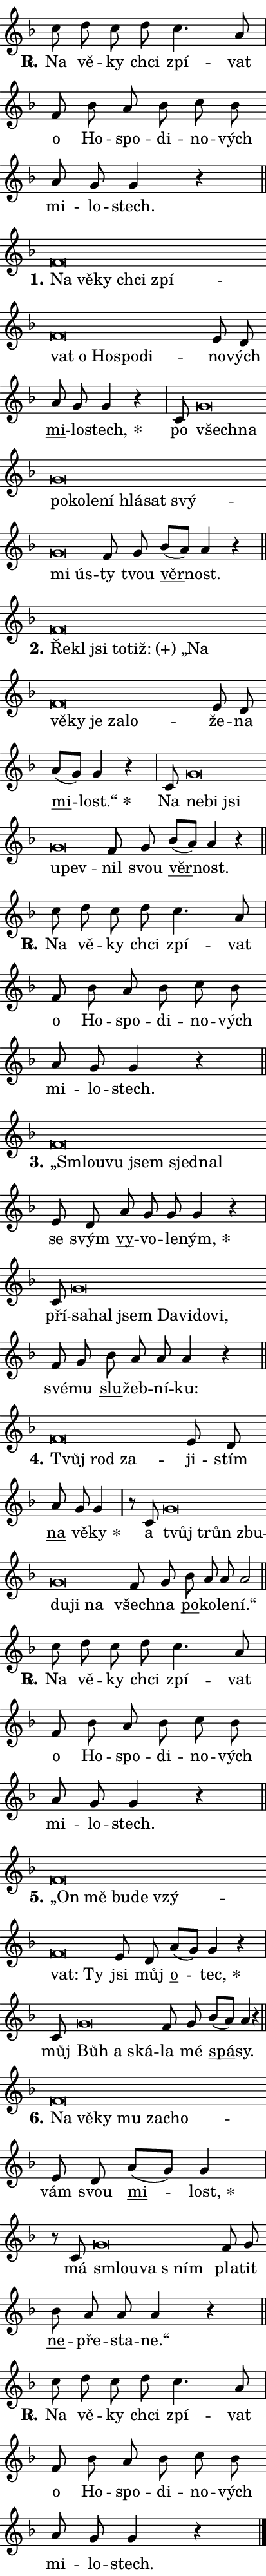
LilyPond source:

\version "2.22.1"
\header { tagline = "" }
\paper {
  indent = 0\cm
  top-margin = 0\cm
  right-margin = 0\cm
  bottom-margin = 0\cm
  left-margin = 0\cm
  paper-width = 7\cm
  page-breaking = #ly:one-page-breaking
  system-system-spacing.basic-distance = #11
  score-system-spacing.basic-distance = #11
  ragged-last = ##f
}


%% Author: Thomas Morley
%% https://lists.gnu.org/archive/html/lilypond-user/2020-05/msg00002.html
#(define (line-position grob)
"Returns position of @var[grob} in current system:
   @code{'start}, if at first time-step
   @code{'end}, if at last time-step
   @code{'middle} otherwise
"
  (let* ((col (ly:item-get-column grob))
         (ln (ly:grob-object col 'left-neighbor))
         (rn (ly:grob-object col 'right-neighbor))
         (col-to-check-left (if (ly:grob? ln) ln col))
         (col-to-check-right (if (ly:grob? rn) rn col))
         (break-dir-left
           (and
             (ly:grob-property col-to-check-left 'non-musical #f)
             (ly:item-break-dir col-to-check-left)))
         (break-dir-right
           (and
             (ly:grob-property col-to-check-right 'non-musical #f)
             (ly:item-break-dir col-to-check-right))))
        (cond ((eqv? 1 break-dir-left) 'start)
              ((eqv? -1 break-dir-right) 'end)
              (else 'middle))))

#(define (tranparent-at-line-position vctor)
  (lambda (grob)
  "Relying on @code{line-position} select the relevant enry from @var{vctor}.
Used to determine transparency,"
    (case (line-position grob)
      ((end) (not (vector-ref vctor 0)))
      ((middle) (not (vector-ref vctor 1)))
      ((start) (not (vector-ref vctor 2))))))

noteHeadBreakVisibility =
#(define-music-function (break-visibility)(vector?)
"Makes @code{NoteHead}s transparent relying on @var{break-visibility}"
#{
  \override NoteHead.transparent =
    #(tranparent-at-line-position break-visibility)
#})

#(define delete-ledgers-for-transparent-note-heads
  (lambda (grob)
    "Reads whether a @code{NoteHead} is transparent.
If so this @code{NoteHead} is removed from @code{'note-heads} from
@var{grob}, which is supposed to be @code{LedgerLineSpanner}.
As a result ledgers are not printed for this @code{NoteHead}"
    (let* ((nhds-array (ly:grob-object grob 'note-heads))
           (nhds-list
             (if (ly:grob-array? nhds-array)
                 (ly:grob-array->list nhds-array)
                 '()))
           ;; Relies on the transparent-property being done before
           ;; Staff.LedgerLineSpanner.after-line-breaking is executed.
           ;; This is fragile ...
           (to-keep
             (remove
               (lambda (nhd)
                 (ly:grob-property nhd 'transparent #f))
               nhds-list)))
      ;; TODO find a better method to iterate over grob-arrays, similiar
      ;; to filter/remove etc for lists
      ;; For now rebuilt from scratch
      (set! (ly:grob-object grob 'note-heads)  '())
      (for-each
        (lambda (nhd)
          (ly:pointer-group-interface::add-grob grob 'note-heads nhd))
        to-keep))))

hideNotes = {
  \noteHeadBreakVisibility #begin-of-line-visible
}
unHideNotes = {
  \noteHeadBreakVisibility #all-visible
}

% work-around for resetting accidentals
% https://lilypond.org/doc/v2.23/Documentation/notation/displaying-rhythms#unmetered-music
cadenzaMeasure = {
  \cadenzaOff
  \partial 1024 s1024
  \cadenzaOn
}

#(define-markup-command (accent layout props text) (markup?)
  "Underline accented syllable"
  (interpret-markup layout props
    #{\markup \override #'(offset . 4.3) \underline { #text }#}))

responsum = \markup \concat {
  "R" \hspace #-1.05 \path #0.1 #'((moveto 0 0.07) (lineto 0.9 0.8)) \hspace #0.05 "."
}

\layout {
    \context {
        \Staff
        \remove "Time_signature_engraver"
        \override LedgerLineSpanner.after-line-breaking = #delete-ledgers-for-transparent-note-heads
    }
    \context {
        \Voice {
            \override NoteHead.output-attributes = #'((class . "notehead"))
            \override Hairpin.height = #0.55
        }
    }
    \context {
        \Lyrics {
            \override StanzaNumber.output-attributes = #'((class . "stanzanumber"))
            \override LyricSpace.minimum-distance = #0.9
            \override LyricText.font-name = #"TeX Gyre Schola"
            \override LyricText.font-size = 1
            \override StanzaNumber.font-name = #"TeX Gyre Schola Bold"
            \override StanzaNumber.font-size = 1
        }
    }
}

% magnetic-lyrics.ily
%
%   written by
%     Jean Abou Samra <jean@abou-samra.fr>
%     Werner Lemberg <wl@gnu.org>
%
%   adapted by
%     Jiri Hon <jiri.hon@gmail.com>
%
% Version 2022-Apr-15

% https://www.mail-archive.com/lilypond-user@gnu.org/msg149350.html

#(define (Left_hyphen_pointer_engraver context)
   "Collect syllable-hyphen-syllable occurrences in lyrics and store
them in properties.  This engraver only looks to the left.  For
example, if the lyrics input is @code{foo -- bar}, it does the
following.

@itemize @bullet
@item
Set the @code{text} property of the @code{LyricHyphen} grob between
@q{foo} and @q{bar} to @code{foo}.

@item
Set the @code{left-hyphen} property of the @code{LyricText} grob with
text @q{foo} to the @code{LyricHyphen} grob between @q{foo} and
@q{bar}.
@end itemize

Use this auxiliary engraver in combination with the
@code{lyric-@/text::@/apply-@/magnetic-@/offset!} hook."
   (let ((hyphen #f)
         (text #f))
     (make-engraver
      (acknowledgers
       ((lyric-syllable-interface engraver grob source-engraver)
        (set! text grob)))
      (end-acknowledgers
       ((lyric-hyphen-interface engraver grob source-engraver)
        ;(when (not (grob::has-interface grob 'lyric-space-interface))
          (set! hyphen grob)));)
      ((stop-translation-timestep engraver)
       (when (and text hyphen)
         (ly:grob-set-object! text 'left-hyphen hyphen))
       (set! text #f)
       (set! hyphen #f)))))

#(define (lyric-text::apply-magnetic-offset! grob)
   "If the space between two syllables is less than the value in
property @code{LyricText@/.details@/.squash-threshold}, move the right
syllable to the left so that it gets concatenated with the left
syllable.

Use this function as a hook for
@code{LyricText@/.after-@/line-@/breaking} if the
@code{Left_@/hyphen_@/pointer_@/engraver} is active."
   (let ((hyphen (ly:grob-object grob 'left-hyphen #f)))
     (when hyphen
       (let ((left-text (ly:spanner-bound hyphen LEFT)))
         (when (grob::has-interface left-text 'lyric-syllable-interface)
           (let* ((common (ly:grob-common-refpoint grob left-text X))
                  (this-x-ext (ly:grob-extent grob common X))
                  (left-x-ext
                   (begin
                     ;; Trigger magnetism for left-text.
                     (ly:grob-property left-text 'after-line-breaking)
                     (ly:grob-extent left-text common X)))
                  ;; `delta` is the gap width between two syllables.
                  (delta (- (interval-start this-x-ext)
                            (interval-end left-x-ext)))
                  (details (ly:grob-property grob 'details))
                  (threshold (assoc-get 'squash-threshold details 0.2)))
             (when (< delta threshold)
               (let* (;; We have to manipulate the input text so that
                      ;; ligatures crossing syllable boundaries are not
                      ;; disabled.  For languages based on the Latin
                      ;; script this is essentially a beautification.
                      ;; However, for non-Western scripts it can be a
                      ;; necessity.
                      (lt (ly:grob-property left-text 'text))
                      (rt (ly:grob-property grob 'text))
                      (is-space (grob::has-interface hyphen 'lyric-space-interface))
                      (space (if is-space " " ""))
                      (space-markup (grob-interpret-markup grob " "))
                      (space-size (interval-length (ly:stencil-extent space-markup X)))
                      (extra-delta (if is-space space-size 0))
                      ;; Append new syllable.
                      (ltrt-space (if (and (string? lt) (string? rt))
                                (string-append lt space rt)
                                (make-concat-markup (list lt space rt))))
                      ;; Right-align `ltrt` to the right side.
                      (ltrt-space-markup (grob-interpret-markup
                               grob
                               (make-translate-markup
                                (cons (interval-length this-x-ext) 0)
                                (make-right-align-markup ltrt-space)))))
                 (begin
                   ;; Don't print `left-text`.
                   (ly:grob-set-property! left-text 'stencil #f)
                   ;; Set text and stencil (which holds all collected
                   ;; syllables so far) and shift it to the left.
                   (ly:grob-set-property! grob 'text ltrt-space)
                   (ly:grob-set-property! grob 'stencil ltrt-space-markup)
                   (ly:grob-translate-axis! grob (- (- delta extra-delta)) X))))))))))


#(define (lyric-hyphen::displace-bounds-first grob)
   ;; Make very sure this callback isn't triggered too early.
   (let ((left (ly:spanner-bound grob LEFT))
         (right (ly:spanner-bound grob RIGHT)))
     (ly:grob-property left 'after-line-breaking)
     (ly:grob-property right 'after-line-breaking)
     (ly:lyric-hyphen::print grob)))

squashThreshold = #0.4

\layout {
  \context {
    \Lyrics
    \consists #Left_hyphen_pointer_engraver
    \override LyricText.after-line-breaking =
      #lyric-text::apply-magnetic-offset!
    \override LyricHyphen.stencil = #lyric-hyphen::displace-bounds-first
    \override LyricText.details.squash-threshold = \squashThreshold
    \override LyricHyphen.minimum-distance = 0
    \override LyricHyphen.minimum-length = \squashThreshold
  }
}

squash = \override LyricText.details.squash-threshold = 9999
unSquash = \override LyricText.details.squash-threshold = \squashThreshold

left = \override LyricText.self-alignment-X = #LEFT
unLeft = \revert LyricText.self-alignment-X

starOffset = #(lambda (grob) 
                (let ((x_offset (ly:self-alignment-interface::aligned-on-x-parent grob)))
                  (if (= x_offset 0) 0 (+ x_offset 1.2))))

star = #(define-music-function (syllable)(string?)
"Append star separator at the end of a syllable"
#{
  \once \override LyricText.X-offset = #starOffset
  \lyricmode { \markup {
    #syllable
    \override #'((font-name . "TeX Gyre Schola Bold")) \hspace #0.2 \lower #0.65 \larger "*"
  } }
#})

starAccent = #(define-music-function (syllable)(string?)
"Append star separator at the end of a syllable and make accent"
#{
  \once \override LyricText.X-offset = #starOffset
  \lyricmode { \markup {
    \accent #syllable
    \override #'((font-name . "TeX Gyre Schola Bold")) \hspace #0.2 \lower #0.65 \larger "*"
  } }
#})

breath = #(define-music-function (syllable)(string?)
"Append breathing indicator at the end of a syllable"
#{
  \lyricmode { \markup { #syllable "+" } }
#})

optionalBreath = #(define-music-function (syllable)(string?)
"Append optional breathing indicator at the end of a syllable"
#{
  \lyricmode { \markup { #syllable "(+)" } }
#})


\score {
    <<
        \new Voice = "melody" { \cadenzaOn \key f \major \relative { c''8 d c d c4. a8 \cadenzaMeasure \bar "|" f bes a bes \bar "" c bes \bar "" a g g4 r \cadenzaMeasure \bar "||" \break }
\relative { f'\breve*1/16 \hideNotes \breve*1/16 \bar "" \breve*1/16 \bar "" \breve*1/16 \bar "" \breve*1/16 \bar "" \breve*1/16 \bar "" \breve*1/16 \bar "" \breve*1/16 \bar "" \breve*1/16 \breve*1/16 \bar "" \unHideNotes e8 d \bar "" a' g g4 r \cadenzaMeasure \bar "|" c,8 g'\breve*1/16 \hideNotes \breve*1/16 \bar "" \breve*1/16 \bar "" \breve*1/16 \bar "" \breve*1/16 \bar "" \breve*1/16 \bar "" \breve*1/16 \bar "" \breve*1/16 \bar "" \breve*1/16 \bar "" \breve*1/16 \breve*1/16 \bar "" \unHideNotes f8 g \bar "" bes[( a)] a4 r \cadenzaMeasure \bar "||" \break }
\relative { f'\breve*1/16 \hideNotes \breve*1/16 \bar "" \breve*1/16 \bar "" \breve*1/16 \bar "" \breve*1/16 \bar "" \breve*1/16 \bar "" \breve*1/16 \bar "" \breve*1/16 \bar "" \breve*1/16 \bar "" \breve*1/16 \breve*1/16 \bar "" \unHideNotes e8 d \bar "" a'[( g)] g4 r \cadenzaMeasure \bar "|" c,8 g'\breve*1/16 \hideNotes \breve*1/16 \bar "" \breve*1/16 \bar "" \breve*1/16 \breve*1/16 \bar "" \unHideNotes f8 g \bar "" bes[( a)] a4 r \cadenzaMeasure \bar "||" \break }
\relative { c''8 d c d c4. a8 \cadenzaMeasure \bar "|" f bes a bes \bar "" c bes \bar "" a g g4 r \cadenzaMeasure \bar "||" \break }
\relative { f'\breve*1/16 \hideNotes \breve*1/16 \bar "" \breve*1/16 \bar "" \breve*1/16 \breve*1/16 \bar "" \unHideNotes e8 d \bar "" a' g g g4 r \cadenzaMeasure \bar "|" c,8 g'\breve*1/16 \hideNotes \breve*1/16 \bar "" \breve*1/16 \bar "" \breve*1/16 \bar "" \breve*1/16 \bar "" \breve*1/16 \breve*1/16 \bar "" \unHideNotes f8 g \bar "" bes a a a4 r \cadenzaMeasure \bar "||" \break }
\relative { f'\breve*1/16 \hideNotes \breve*1/16 \breve*1/16 \bar "" \unHideNotes e8 d \bar "" a' g g4 \cadenzaMeasure \bar "|" r8 c,8 g'\breve*1/16 \hideNotes \breve*1/16 \bar "" \breve*1/16 \bar "" \breve*1/16 \bar "" \breve*1/16 \breve*1/16 \bar "" \unHideNotes f8 g \bar "" bes a a a2 \cadenzaMeasure \bar "||" \break }
\relative { c''8 d c d c4. a8 \cadenzaMeasure \bar "|" f bes a bes \bar "" c bes \bar "" a g g4 r \cadenzaMeasure \bar "||" \break }
\relative { f'\breve*1/16 \hideNotes \breve*1/16 \bar "" \breve*1/16 \bar "" \breve*1/16 \bar "" \breve*1/16 \bar "" \breve*1/16 \breve*1/16 \bar "" \unHideNotes e8 d \bar "" a'[( g)] g4 r \cadenzaMeasure \bar "|" c,8 g'\breve*1/16 \hideNotes \breve*1/16 \breve*1/16 \bar "" \unHideNotes f8 g \bar "" bes[( a)] a4 r \cadenzaMeasure \bar "||" \break }
\relative { f'\breve*1/16 \hideNotes \breve*1/16 \bar "" \breve*1/16 \bar "" \breve*1/16 \bar "" \breve*1/16 \breve*1/16 \bar "" \unHideNotes e8 d \bar "" a'[( g)] g4 \cadenzaMeasure \bar "|" r8 c,8 g'\breve*1/16 \hideNotes \breve*1/16 \breve*1/16 \bar "" \unHideNotes f8 g \bar "" bes a a a4 r \cadenzaMeasure \bar "||" \break }
\relative { c''8 d c d c4. a8 \cadenzaMeasure \bar "|" f bes a bes \bar "" c bes \bar "" a g g4 r \cadenzaMeasure \bar "||" \break } \bar "|." }
        \new Lyrics \lyricsto "melody" { \lyricmode { \set stanza = \responsum
Na vě -- ky chci zpí -- vat o Ho -- spo -- di -- no -- vých mi -- lo -- stech.
\set stanza = "1."
\left Na \squash vě -- ky chci zpí -- vat o Ho -- spo -- di -- \unLeft \unSquash no -- vých \markup \accent mi -- lo -- \star stech, po \left všech -- \squash na po -- ko -- le -- ní hlá -- sat svý -- mi ús -- \unLeft \unSquash ty tvou \markup \accent věr -- nost.
\set stanza = "2."
\left Ře -- \squash kl jsi to -- \optionalBreath tiž: „Na vě -- ky je za -- lo -- \unLeft \unSquash že -- na \markup \accent mi -- \star lost.“ Na \left ne -- \squash bi jsi u -- pev -- \unLeft \unSquash nil svou \markup \accent věr -- nost.
\set stanza = \responsum
Na vě -- ky chci zpí -- vat o Ho -- spo -- di -- no -- vých mi -- lo -- stech.
\set stanza = "3."
\left „Smlou -- \squash vu jsem sjed -- nal \unLeft \unSquash se svým \markup \accent vy -- vo -- le -- \star ným, pří -- \left sa -- \squash hal jsem Da -- vi -- do -- vi, \unLeft \unSquash své -- mu \markup \accent slu -- žeb -- ní -- ku:
\set stanza = "4."
\left Tvůj \squash rod za -- \unLeft \unSquash ji -- stím \markup \accent na vě -- \star ky a \left tvůj \squash trůn zbu -- du -- ji na \unLeft \unSquash všech -- na \markup \accent po -- ko -- le -- ní.“
\set stanza = \responsum
Na vě -- ky chci zpí -- vat o Ho -- spo -- di -- no -- vých mi -- lo -- stech.
\set stanza = "5."
\left „On \squash mě bu -- de vzý -- vat: Ty \unLeft \unSquash jsi můj \markup \accent o -- \star tec, můj \left Bůh \squash a ská -- \unLeft \unSquash la mé \markup \accent spá -- sy.
\set stanza = "6."
\left Na \squash vě -- ky mu za -- cho -- \unLeft \unSquash vám svou \markup \accent mi -- \star lost, má \left smlou -- \squash va "s ním" \unLeft \unSquash pla -- tit \markup \accent ne -- pře -- sta -- ne.“
\set stanza = \responsum
Na vě -- ky chci zpí -- vat o Ho -- spo -- di -- no -- vých mi -- lo -- stech. } }
    >>
    \layout {}
}
